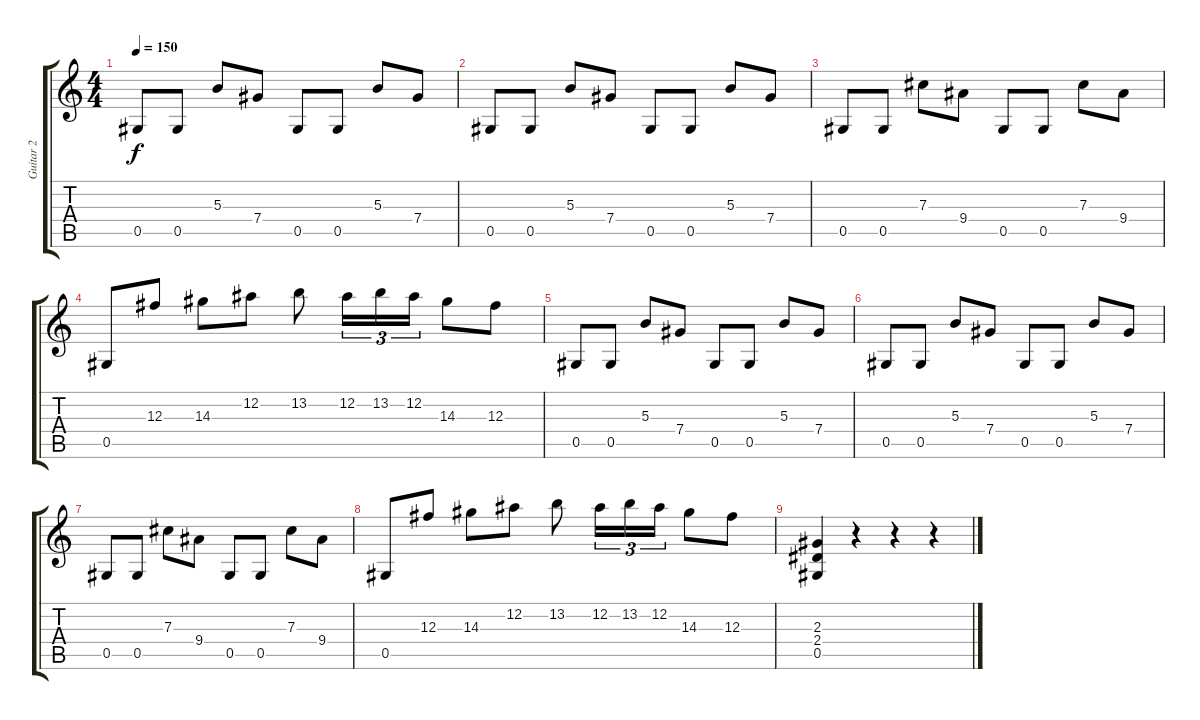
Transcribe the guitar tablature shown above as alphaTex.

\track ("Guitar 2" "Guitar 2") {instrument distortionguitar}
\staff {score tabs}
\tuning (Eb4 Bb3 Gb3 Db3 Ab2 Eb2) {hide}
\ts (4 4)
\tempo 150
\clef g2
\ks c
0.5.8{dy f} 0.5.8 5.3.8 7.4.8 0.5.8 0.5.8 5.3.8 7.4.8 |
0.5.8 0.5.8 5.3.8 7.4.8 0.5.8 0.5.8 5.3.8 7.4.8 |
0.5.8 0.5.8 7.3.8 9.4.8 0.5.8 0.5.8 7.3.8 9.4.8 |
0.5.8 12.3.8 14.3.8 12.2.8 13.2.8 12.2.16{tu (3 2)} 13.2.16{tu (3 2)} 12.2.16{tu (3 2)} 14.3.8 12.3.8 |
0.5.8 0.5.8 5.3.8 7.4.8 0.5.8 0.5.8 5.3.8 7.4.8 |
0.5.8 0.5.8 5.3.8 7.4.8 0.5.8 0.5.8 5.3.8 7.4.8 |
0.5.8 0.5.8 7.3.8 9.4.8 0.5.8 0.5.8 7.3.8 9.4.8 |
0.5.8 12.3.8 14.3.8 12.2.8 13.2.8 12.2.16{tu (3 2)} 13.2.16{tu (3 2)} 12.2.16{tu (3 2)} 14.3.8 12.3.8 |
(2.3 2.4 0.5).4 r.4 r.4 r.4
